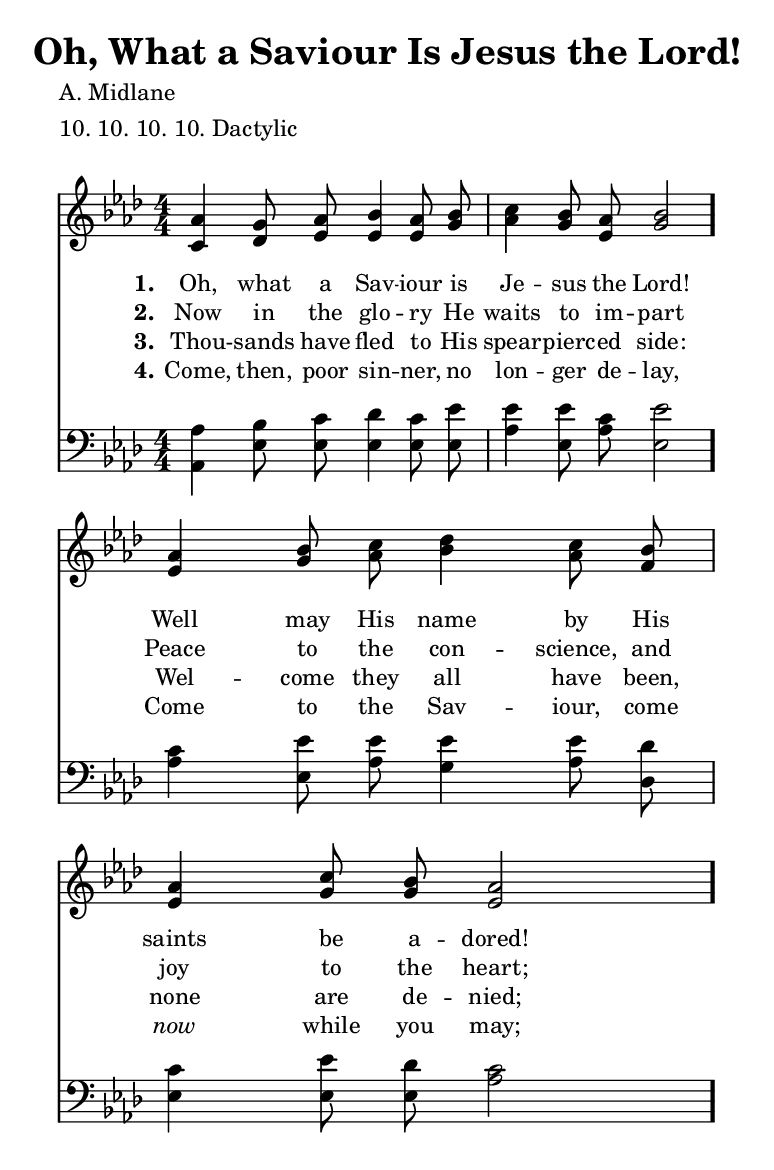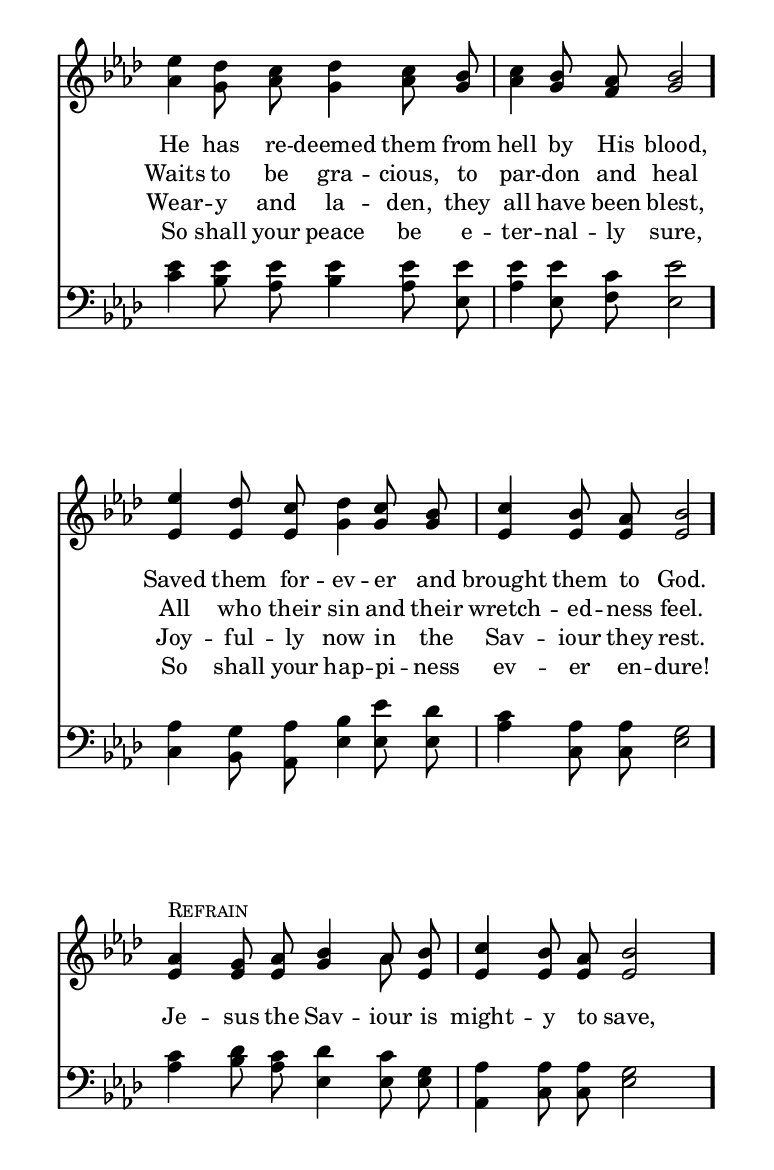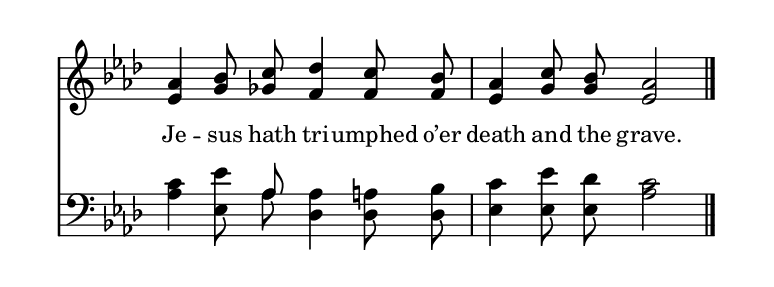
\include "common/global.ily"
\paper {
  \include "common/paper.ily"
}

\header{
  %gospel
  hymnnumber = "28"
  title = "Oh, What a Saviour Is Jesus the Lord!"
  tunename = "Joyfully"
  meter = "10. 10. 10. 10. Dactylic"
  poet = "A. Midlane"
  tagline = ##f
}

% for fermata in MIDI
ta = { \tempo 4=72 }
tb = { \tempo 4=36 }

patternA = { c4 c8 c8 c4 c8 c8 | c4 c8 c8 c2 }

global = {
  \include "common/overrides.ily"
  \override Staff.TimeSignature.style = #'numbered
  \time 4/4
  \override Score.MetronomeMark.transparent = ##t % hide all fermata changes too
  \ta
  \key aes \major
  %\partial 4
  \autoBeamOff
}

notesSoprano = {
\global
\relative c'' {

  \changePitch \patternA { aes g aes bes aes bes | c bes aes bes }
  \changePitch \patternA { aes bes c des c bes   | aes c bes aes }
  \changePitch \patternA { ees' des c des c bes  | c bes aes bes }
  \changePitch \patternA { ees des c des c bes   | c bes aes bes }

  << s^\markup { \small \caps "Refrain" }
  \changePitch \patternA { aes g aes bes aes bes | c bes aes bes } >>
  \changePitch \patternA { aes bes c des c bes   | aes c bes aes }

  \bar "|."

}
}

notesAlto = {
\global
\relative e' {

  \changePitch \patternA { c des ees ees ees g   | aes g ees g     }
  \changePitch \patternA { ees g aes bes aes f   | ees g g ees     }
  \changePitch \patternA { aes g aes g aes g     | aes g f g       }
  \changePitch \patternA { ees ees ees g g g     | ees ees ees ees }

  \changePitch \patternA { ees ees ees g aes ees | ees ees ees ees }
  \changePitch \patternA { ees g ges f f f       | ees g g ees     }

}
}

notesTenor = {
\global
\relative a {

  \changePitch \patternA { aes bes c des c ees     | ees ees c ees }
  \changePitch \patternA { c ees ees ees ees des   | c ees des c   }
  \changePitch \patternA { ees ees ees ees ees ees | ees ees c ees }
  \changePitch \patternA { aes, g aes bes ees des  | c aes aes g   }

  \changePitch \patternA { c des c des c g         | aes aes aes g }
  \changePitch \patternA { c ees aes, aes a bes    | c ees des c   }

}
}

notesBass = {
\global
\relative f, {

  \changePitch \patternA { aes ees' ees ees ees ees | aes ees aes ees }
  \changePitch \patternA { aes ees aes g aes des,   | ees ees ees aes }
  \changePitch \patternA { c bes aes bes aes ees    | aes ees f ees   }
  \changePitch \patternA { c bes aes ees' ees ees   | aes c, c ees    }

  \changePitch \patternA { aes bes aes ees ees ees  | aes, c c ees    }
  \changePitch \patternA { aes ees aes des, des des | ees ees ees aes }

}
}

Refrain = \lyricmode {

Je -- sus the Sav -- iour is might -- y to save, \bar "."
Je -- sus hath tri -- umphed o’er death and the grave. \bar "."

}

wordsA = \lyricmode {
\set stanza = "1."

Oh, what a Sav -- iour is Je -- sus the Lord! \bar "."
Well may His name by His saints be a -- dored! \bar "."
He has re -- deemed them from hell by His blood, \bar "."
Saved them for -- ev -- er and brought them to God. \bar "."

}

wordsB = \lyricmode {
\set stanza = "2."

Now in the glo -- ry He waits to im -- part
Peace to the con -- science, and joy to the heart;
Waits to be gra -- cious, to par -- don and heal
All who their sin and their wretch -- ed -- ness feel.

\Refrain

}

wordsC = \lyricmode {
\set stanza = "3."

Thou -- sands have fled to His spear -- pierc -- ed side:
Wel -- come they all have been, none are de -- nied;
Wear -- y and la -- den, they all have been blest,
Joy -- ful -- ly now in the Sav -- iour they rest.

}

wordsD = \lyricmode {
\set stanza = "4."

Come, then, poor sin -- ner, no lon -- ger de -- lay,
Come to the Sav -- iour, come { \italicsOn } now { \italicsOff } while you may;
So shall your peace be e -- ter -- nal -- ly sure,
So shall your hap -- pi -- ness ev -- er en -- dure!

}

\score {
  \context ChoirStaff <<
    \context Staff = upper <<
      \set Staff.autoBeaming = ##f
      \set ChoirStaff.systemStartDelimiter = #'SystemStartBar
      \set ChoirStaff.printPartCombineTexts = ##f
      \partcombine #'(2 . 9) \notesSoprano \notesAlto
      \context NullVoice = sopranos { \voiceOne << \notesSoprano >> }
      \context NullVoice = altos { \voiceTwo << \notesAlto >> }
      \context Lyrics = one   \lyricsto sopranos \wordsA
      \context Lyrics = two   \lyricsto sopranos \wordsB
      \context Lyrics = three \lyricsto sopranos \wordsC
      \context Lyrics = four  \lyricsto sopranos \wordsD
      %\context Lyrics = five  \lyricsto sopranos \wordsE
    >>
    \context Staff = men <<
      \set Staff.autoBeaming = ##f
      \clef bass
      \set ChoirStaff.printPartCombineTexts = ##f
      \partcombine #'(2 . 9) \notesTenor \notesBass
      \context NullVoice = tenors { \voiceOne << \notesTenor >> }
      \context NullVoice = basses { \voiceTwo << \notesBass >> }
    >>
  >>
  \layout {
    \include "common/layout.ily"
  }
  \midi{
    \include "common/midi.ily"
  }
}

\version "2.19.49"  % necessary for upgrading to future LilyPond versions.

% vi:set et ts=2 sw=2 ai nocindent syntax=lilypond:
